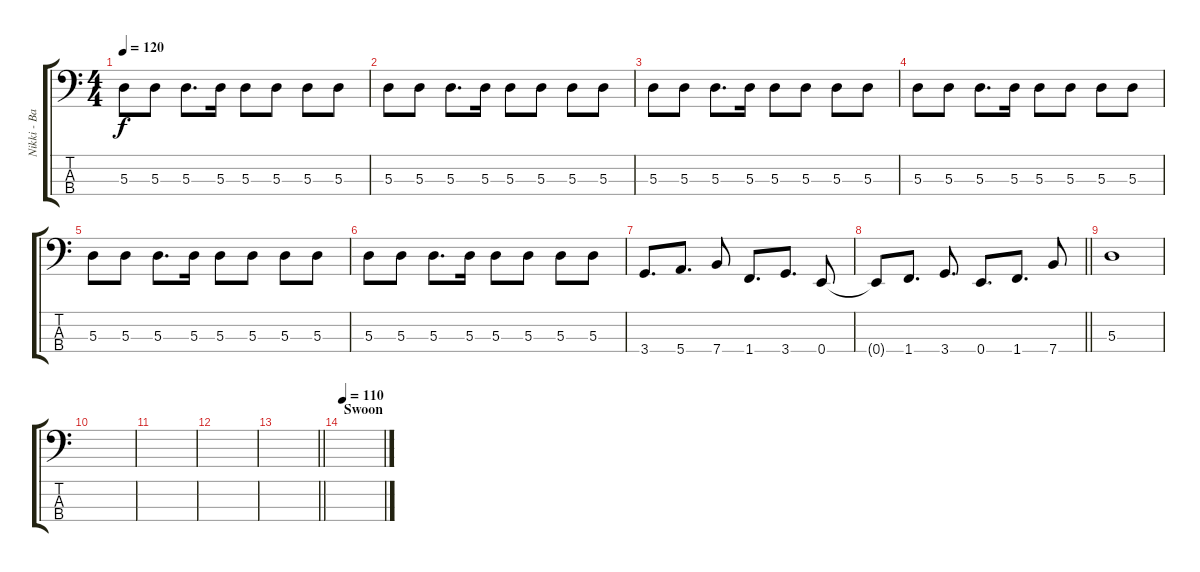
\track ("Nikki - Bass" "Nikki - Ba") {instrument electricbassfinger}
\staff {score tabs}
\tuning (G2 D2 A1 E1) {hide}
\ts (4 4)
\tempo 120
\clef f4
\ks c
5.3.8{dy f} 5.3.8 5.3.8{d} 5.3.16 5.3.8 5.3.8 5.3.8 5.3.8 |
5.3.8 5.3.8 5.3.8{d} 5.3.16 5.3.8 5.3.8 5.3.8 5.3.8 |
5.3.8 5.3.8 5.3.8{d} 5.3.16 5.3.8 5.3.8 5.3.8 5.3.8 |
5.3.8 5.3.8 5.3.8{d} 5.3.16 5.3.8 5.3.8 5.3.8 5.3.8 |
5.3.8 5.3.8 5.3.8{d} 5.3.16 5.3.8 5.3.8 5.3.8 5.3.8 |
5.3.8 5.3.8 5.3.8{d} 5.3.16 5.3.8 5.3.8 5.3.8 5.3.8 |
3.4.8{d} 5.4.8{d} 7.4.8 1.4.8{d} 3.4.8{d} 0.4.8 |
\barLineRight lightlight
0.4{t}.8 1.4.8{d} 3.4.8{d} 0.4.8{d} 1.4.8{d} 7.4.8 |
5.3.1 |
|
|
|
\barLineRight lightlight
|
\section ("" "Swoon")
\tempo 110
